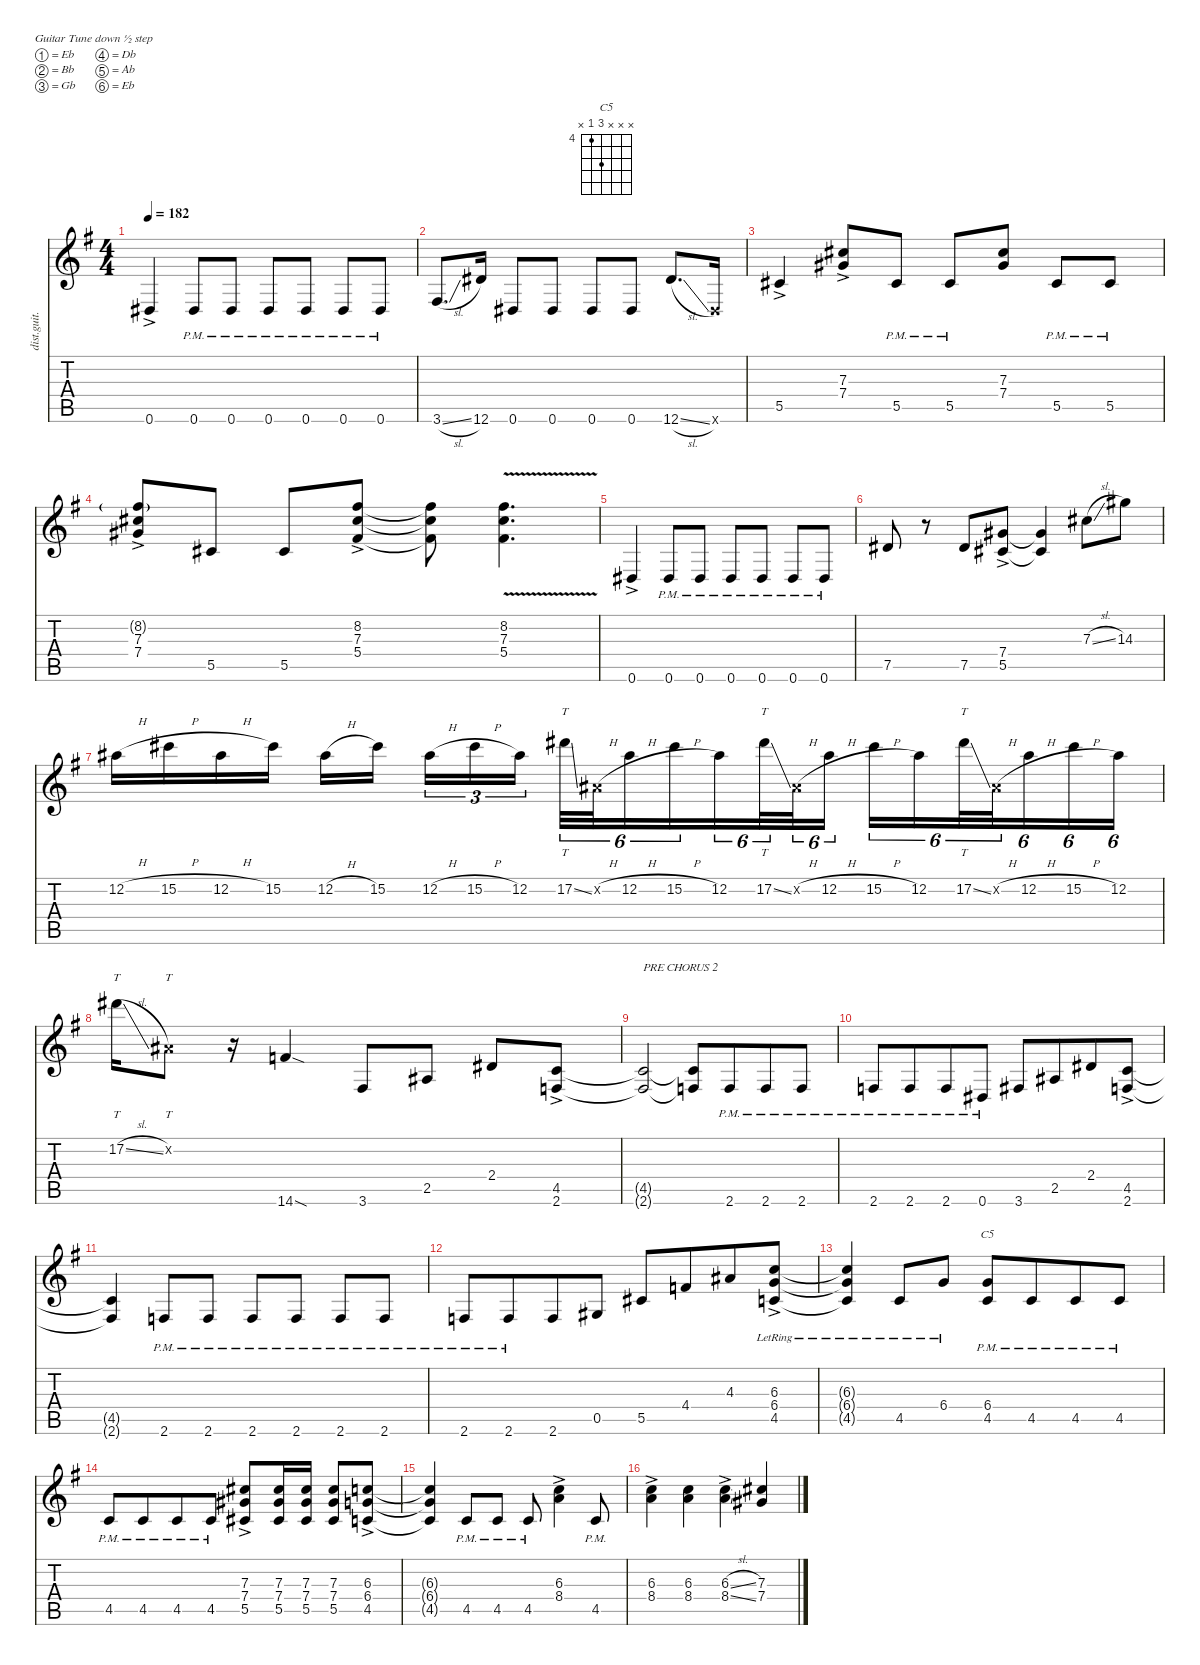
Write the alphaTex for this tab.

\defaultSystemsLayout 4
\hideDynamics
\bracketExtendMode nobrackets
\otherSystemsTrackNameOrientation horizontal
\track ("Distortion 1" "dist.guit.") {defaultSystemsLayout 2 instrument distortionguitar}
\staff {score tabs}
\tuning (Eb4 Bb3 Gb3 Db3 Ab2 Eb2)
\chord ("C5" x x x 6 4 x) {firstfret 4}
\ts (4 4)
\tempo 182
\clef g2
\ks g
0.6{ac acc #}.4{dy f} 0.6{pm acc #}.8 0.6{pm acc #}.8 0.6{pm acc #}.8 0.6{pm acc #}.8 0.6{pm acc #}.8 0.6{pm acc #}.8 |
3.6{sl acc #}.8{d} 12.6{acc #}.16 0.6{acc #}.8 0.6{acc #}.8 0.6{acc #}.8 0.6{acc #}.8 12.6{sl acc #}.8{d} 0.6{x acc #}.16 |
5.5{ac acc #}.4 (7.4{acc #} 7.3{ac acc #}).8 5.5{pm acc #}.8 5.5{pm acc #}.8 (7.4{acc #} 7.3{acc #}).8 5.5{pm acc #}.8 5.5{pm acc #}.8 |
(7.4{ac acc #} 7.3{acc #} 8.2{g acc #}).8 5.5{acc #}.8 5.5{acc #}.8 (5.4{ac acc #} 7.3{acc #} 8.2{acc #}).8 (8.2{t acc #} 7.3{t acc #} 5.4{t acc #}).8 (5.4{v acc #} 7.3{v acc #} 8.2{v acc #}).4{d} |
0.6{ac acc #}.4 0.6{pm acc #}.8 0.6{pm acc #}.8 0.6{pm acc #}.8 0.6{pm acc #}.8 0.6{pm acc #}.8 0.6{pm acc #}.8 |
7.5{acc #}.8 r.8 7.5{acc #}.8 (5.5{ac acc #} 7.4{acc #}).8 (7.4{t acc #} 5.5{t acc #}).4 7.3{sl acc #}.8 14.3{acc #}.8 |
12.2{h acc #}.16 15.2{h acc #}.16 12.2{h acc #}.16 15.2{acc #}.16 12.2{h acc #}.16 15.2{acc #}.16 12.2{h acc #}.16{tu (3 2)} 15.2{h acc #}.16{tu (3 2)} 12.2{acc #}.16{tu (3 2)} 17.2{ss acc #}.32{tt tu (6 4) beam merge} 0.2{h x acc #}.32{tu (6 4) beam merge} 12.2{h acc #}.16{tu (6 4) beam merge} 15.2{h acc #}.16{tu (6 4) beam merge} 12.2{acc #}.16{tu (6 4) beam merge} 17.2{ss acc #}.32{tt tu (6 4) beam merge} 0.2{h x acc #}.32{tu (6 4) beam merge} 12.2{h acc #}.16{tu (6 4)} 15.2{h acc #}.16{tu (6 4) beam merge} 12.2{acc #}.16{tu (6 4) beam merge} 17.2{ss acc #}.32{tt tu (6 4) beam merge} 0.2{h x acc #}.32{tu (6 4) beam merge} 12.2{h acc #}.16{tu (6 4) beam merge} 15.2{h acc #}.16{tu (6 4) beam merge} 12.2{acc #}.16{tu (6 4)} |
17.2{sl acc #}.16{tt} 0.2{x acc #}.8{tt} r.16 14.6{sod acc forcenatural}.4 3.6{acc #}.8 2.5{acc #}.8 2.4{acc #}.8 (4.5{acc forcenatural} 2.6{ac acc forcenatural}).8 |
(2.6{t acc forcenatural} 4.5{t acc forcenatural}).2{txt "PRE CHORUS 2" dy mf} (4.5{t acc forcenatural} 2.6{t acc forcenatural}).8{beam merge} 2.6{pm acc forcenatural}.8{beam merge} 2.6{pm acc forcenatural}.8{beam merge} 2.6{pm acc forcenatural}.8 |
2.6{pm acc forcenatural}.8{beam merge} 2.6{pm acc forcenatural}.8{beam merge} 2.6{pm acc forcenatural}.8{beam merge} 0.6{pm acc #}.8 3.6{acc #}.8{beam merge} 2.5{acc #}.8{beam merge} 2.4{acc #}.8{beam merge} (2.6{acc forcenatural} 4.5{ac acc forcenatural}).8 |
(2.6{t acc forcenatural} 4.5{t acc forcenatural}).4 2.6{pm acc forcenatural}.8 2.6{pm acc forcenatural}.8 2.6{pm acc forcenatural}.8 2.6{pm acc forcenatural}.8 2.6{pm acc forcenatural}.8 2.6{pm acc forcenatural}.8 |
2.6{pm acc forcenatural}.8{beam merge} 2.6{pm acc forcenatural}.8{beam merge} 2.6{acc forcenatural}.8{beam merge} 0.5{acc #}.8 5.5{acc #}.8{beam merge} 4.4{acc forcenatural}.8{beam merge} 4.3{acc #}.8{beam merge} (6.3{acc forcenatural} 6.4{acc forcenatural} 4.5{ac lr acc forcenatural}).8 |
(4.5{lr t acc forcenatural} 6.4{t acc forcenatural} 6.3{t acc forcenatural}).4 4.5{lr acc forcenatural}.8 6.4{lr acc forcenatural}.8 (6.4{pm acc forcenatural} 4.5{pm acc forcenatural}).8{ch "C5" beam merge} 4.5{pm acc forcenatural}.8{beam merge} 4.5{pm acc forcenatural}.8{beam merge} 4.5{pm acc forcenatural}.8 |
4.5{pm acc forcenatural}.8{beam merge} 4.5{pm acc forcenatural}.8{beam merge} 4.5{pm acc forcenatural}.8{beam merge} 4.5{pm acc forcenatural}.8 (5.5{ac acc #} 7.4{acc #} 7.3{acc #}).8 (7.3{acc #} 7.4{acc #} 5.5{acc #}).16 (5.5{acc #} 7.4{acc #} 7.3{acc #}).16 (5.5{acc #} 7.4{acc #} 7.3{acc #}).8 (6.3{acc forcenatural} 6.4{acc forcenatural} 4.5{ac acc forcenatural}).8 |
(6.3{t acc forcenatural} 6.4{t acc forcenatural} 4.5{t acc forcenatural}).4 4.5{pm acc forcenatural}.8 4.5{pm acc forcenatural}.8 4.5{pm acc forcenatural}.8 (8.4{acc forcenatural} 6.3{ac acc forcenatural}).4 4.5{pm acc forcenatural}.8 |
(8.4{acc forcenatural} 6.3{ac acc forcenatural}).4 (8.4{acc forcenatural} 6.3{acc forcenatural}).4 (6.3{sl acc forcenatural} 8.4{sl ac acc forcenatural}).4 (7.4{acc #} 7.3{acc #}).4
